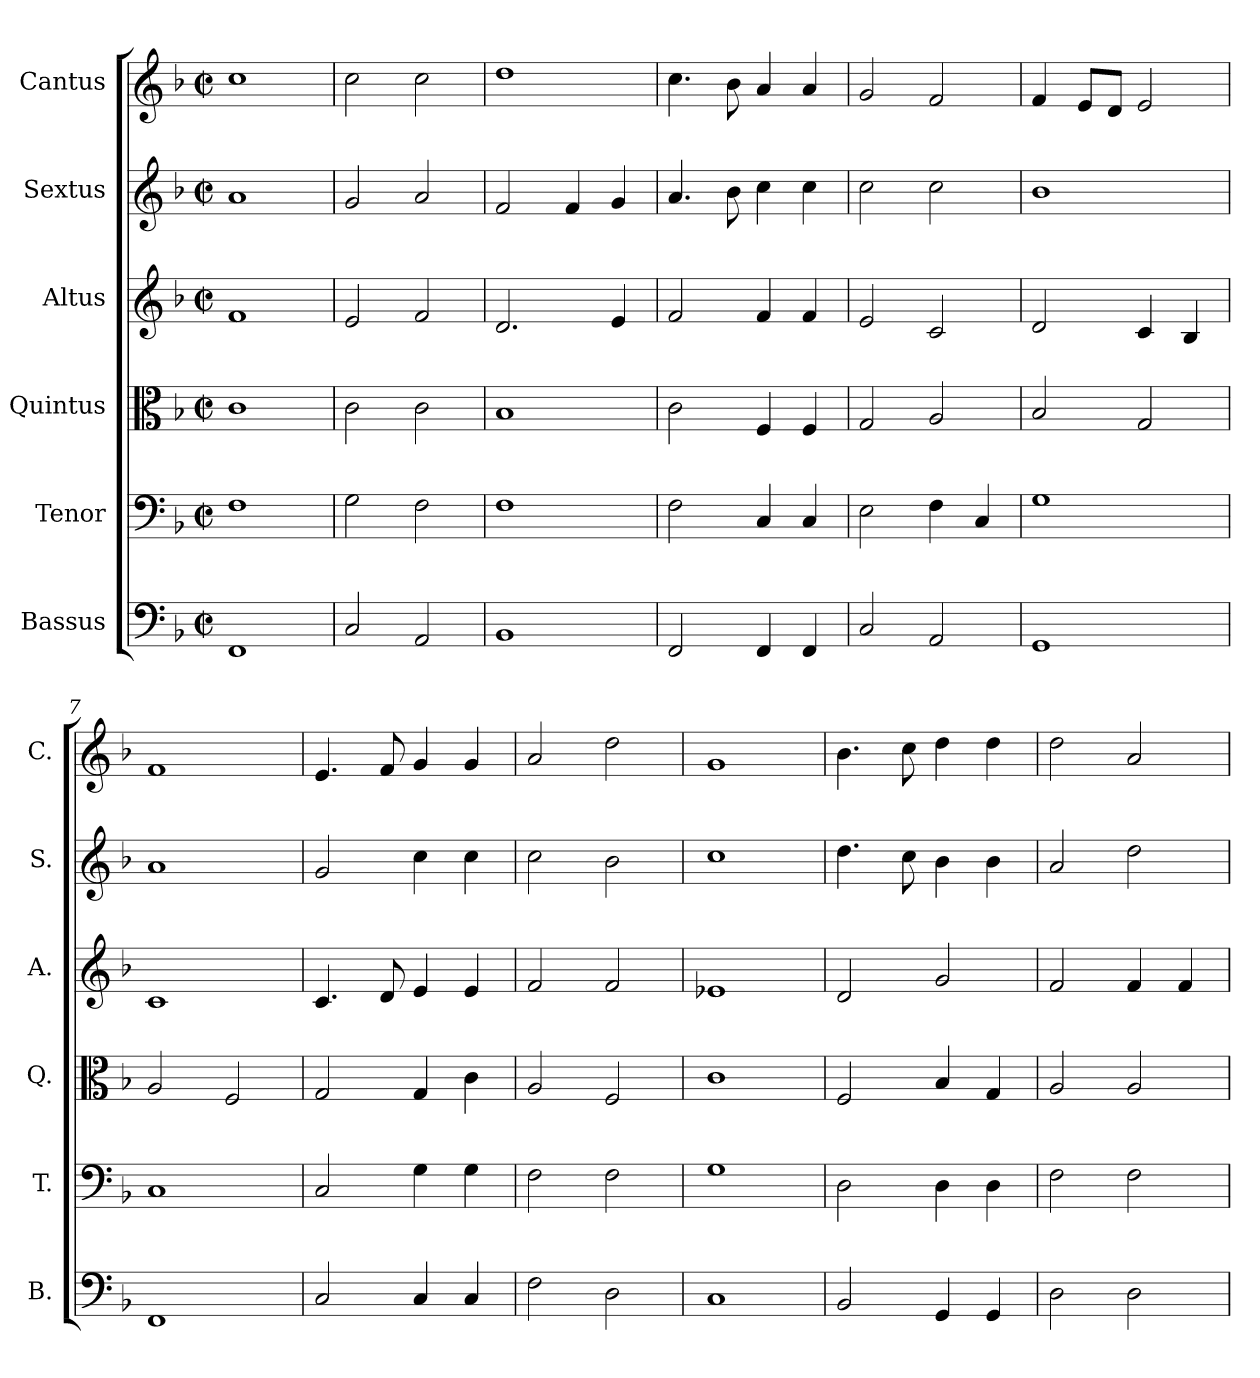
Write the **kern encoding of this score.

**kern	**kern	**kern	**kern	**kern	**kern
*part6	*part5	*part4	*part3	*part2	*part1
*staff6	*staff5	*staff4	*staff3	*staff2	*staff1
*I"Bassus	*I"Tenor	*I"Quintus	*I"Altus	*I"Sextus	*I"Cantus
*I'B.	*I'T.	*I'Q.	*I'A.	*I'S.	*I'C.
*clefF4	*clefF4	*clefC3	*clefG2	*clefG2	*clefG2
*k[b-]	*k[b-]	*k[b-]	*k[b-]	*k[b-]	*k[b-]
*F:	*F:	*F:	*F:	*F:	*F:
*M2/2	*M2/2	*M2/2	*M2/2	*M2/2	*M2/2
*met(c|)	*met(c|)	*met(c|)	*met(c|)	*met(c|)	*met(c|)
=1	=1	=1	=1	=1	=1
1FF	1F	1c	1f	1a	1cc
=2	=2	=2	=2	=2	=2
2C/	2G\	2c\	2e/	2g/	2cc\
2AA/	2F\	2c\	2f/	2a/	2cc\
=3	=3	=3	=3	=3	=3
1BB-	1F	1B-	2.d/	2f/	1dd
.	.	.	.	4f/	.
.	.	.	4e/	4g/	.
=4	=4	=4	=4	=4	=4
2FF/	2F\	2c\	2f/	4.a/	4.cc\
.	.	.	.	8b-\	8b-\
4FF/	4C/	4F/	4f/	4cc\	4a/
4FF/	4C/	4F/	4f/	4cc\	4a/
=5	=5	=5	=5	=5	=5
2C/	2E\	2G/	2e/	2cc\	2g/
2AA/	4F\	2A/	2c/	2cc\	2f/
.	4C/	.	.	.	.
=6	=6	=6	=6	=6	=6
1GG	1G	2B-/	2d/	1b-	4f/
.	.	.	.	.	8e/L
.	.	.	.	.	8d/J
.	.	2G/	4c/	.	2e/
.	.	.	4B-/	.	.
=7	=7	=7	=7	=7	=7
1FF	1C	2A/	1c	1a	1f
.	.	2F/	.	.	.
=8	=8	=8	=8	=8	=8
2C/	2C/	2G/	4.c/	2g/	4.e/
.	.	.	8d/	.	8f/
4C/	4G\	4G/	4e/	4cc\	4g/
4C/	4G\	4c\	4e/	4cc\	4g/
=9	=9	=9	=9	=9	=9
2F\	2F\	2A/	2f/	2cc\	2a/
2D\	2F\	2F/	2f/	2b-\	2dd\
=10	=10	=10	=10	=10	=10
1C	1G	1c	1e-X	1cc	1g
=11	=11	=11	=11	=11	=11
2BB-/	2D\	2F/	2d/	4.dd\	4.b-\
.	.	.	.	8cc\	8cc\
4GG/	4D\	4B-/	2g/	4b-\	4dd\
4GG/	4D\	4G/	.	4b-\	4dd\
=12	=12	=12	=12	=12	=12
2D\	2F\	2A/	2f/	2a/	2dd\
2D\	2F\	2A/	4f/	2dd\	2a/
.	.	.	4f/	.	.
=	=	=	=	=	=
*-	*-	*-	*-	*-	*-
